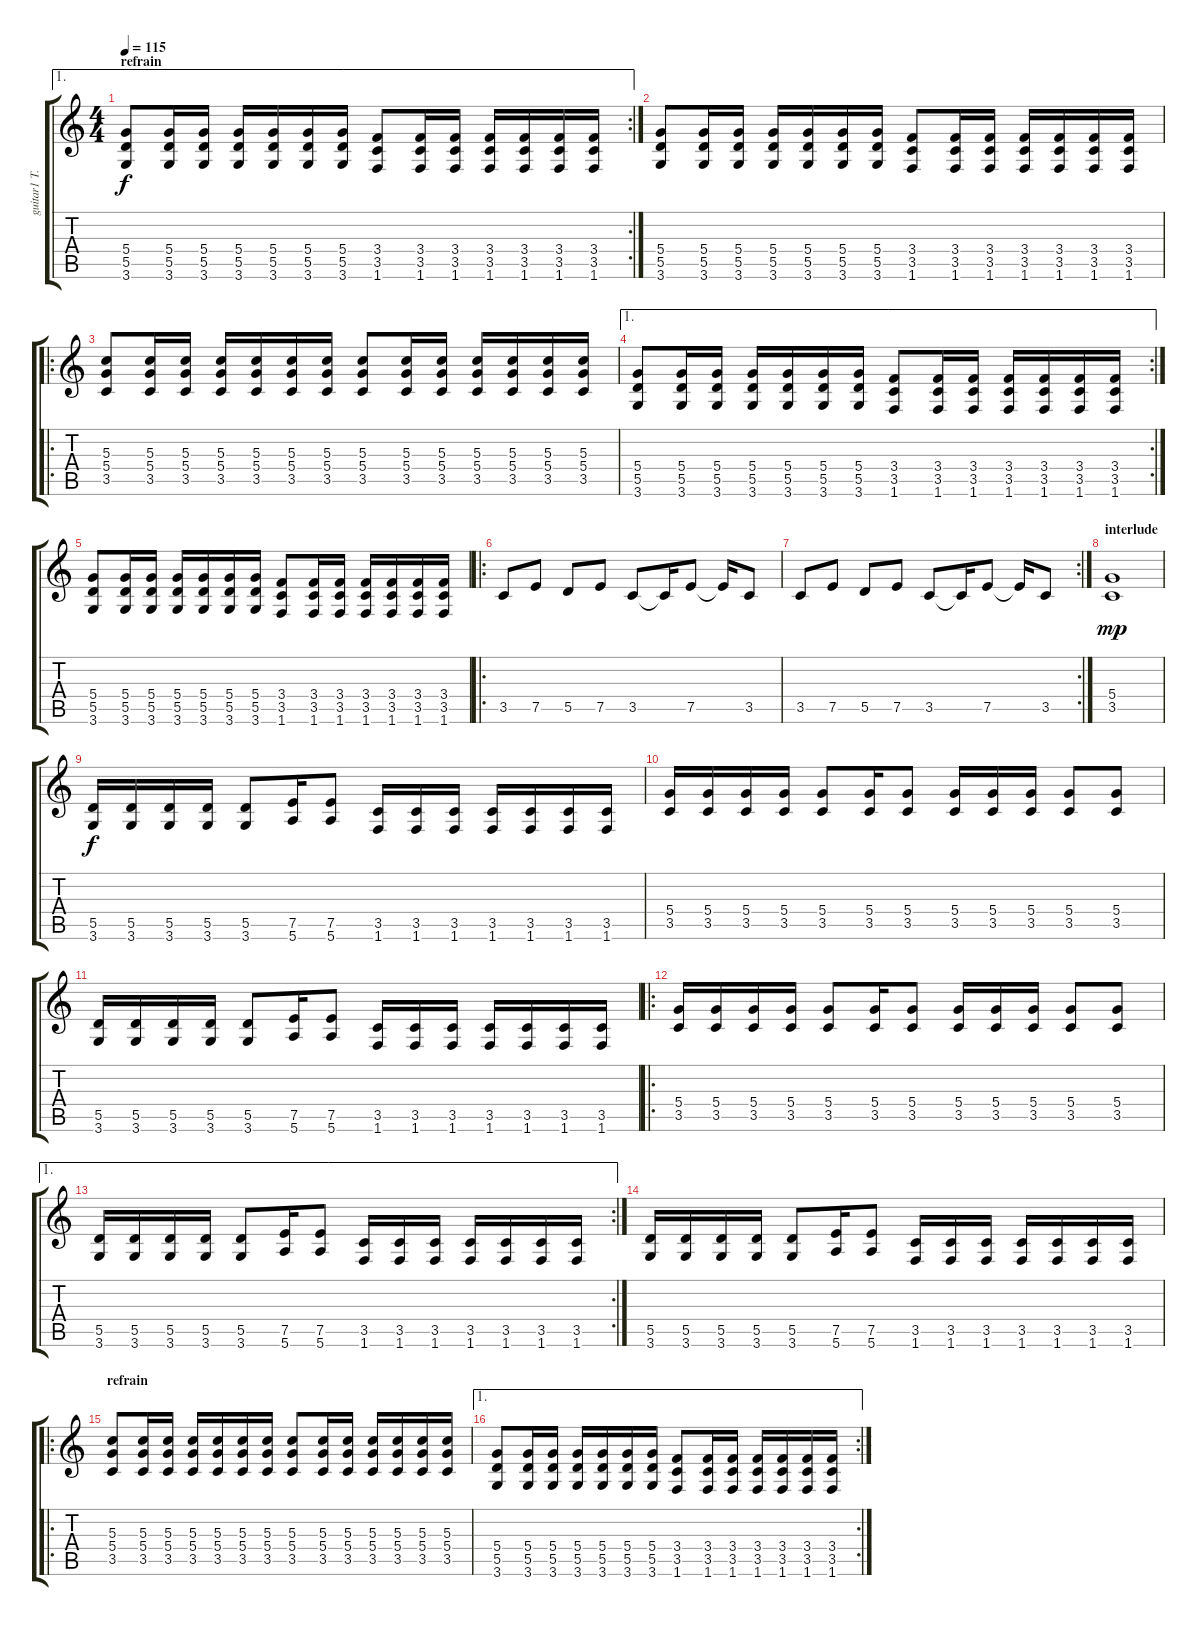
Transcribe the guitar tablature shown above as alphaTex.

\track ("guitar1 longe" "guitar1 T.") {instrument distortionguitar}
\staff {score tabs}
\tuning (E4 B3 G3 D3 A2 E2) {hide}
\ae 1
\rc 2
\ts (4 4)
\section ("" "refrain")
\tempo 115
\clef g2
\ks c
(5.4 5.5 3.6).8{dy f} (5.4 5.5 3.6).16 (5.4 5.5 3.6).16 (5.4 5.5 3.6).16 (5.4 5.5 3.6).16 (5.4 5.5 3.6).16 (5.4 5.5 3.6).16 (3.4 3.5 1.6).8 (3.4 3.5 1.6).16 (3.4 3.5 1.6).16 (3.4 3.5 1.6).16 (3.4 3.5 1.6).16 (3.4 3.5 1.6).16 (3.4 3.5 1.6).16 |
(5.4 5.5 3.6).8 (5.4 5.5 3.6).16 (5.4 5.5 3.6).16 (5.4 5.5 3.6).16 (5.4 5.5 3.6).16 (5.4 5.5 3.6).16 (5.4 5.5 3.6).16 (3.4 3.5 1.6).8 (3.4 3.5 1.6).16 (3.4 3.5 1.6).16 (3.4 3.5 1.6).16 (3.4 3.5 1.6).16 (3.4 3.5 1.6).16 (3.4 3.5 1.6).16 |
\ro
(5.3 5.4 3.5).8 (5.3 5.4 3.5).16 (5.3 5.4 3.5).16 (5.3 5.4 3.5).16 (5.3 5.4 3.5).16 (5.3 5.4 3.5).16 (5.3 5.4 3.5).16 (5.3 5.4 3.5).8 (5.3 5.4 3.5).16 (5.3 5.4 3.5).16 (5.3 5.4 3.5).16 (5.3 5.4 3.5).16 (5.3 5.4 3.5).16 (5.3 5.4 3.5).16 |
\ae 1
\rc 2
(5.4 5.5 3.6).8 (5.4 5.5 3.6).16 (5.4 5.5 3.6).16 (5.4 5.5 3.6).16 (5.4 5.5 3.6).16 (5.4 5.5 3.6).16 (5.4 5.5 3.6).16 (3.4 3.5 1.6).8 (3.4 3.5 1.6).16 (3.4 3.5 1.6).16 (3.4 3.5 1.6).16 (3.4 3.5 1.6).16 (3.4 3.5 1.6).16 (3.4 3.5 1.6).16 |
(5.4 5.5 3.6).8 (5.4 5.5 3.6).16 (5.4 5.5 3.6).16 (5.4 5.5 3.6).16 (5.4 5.5 3.6).16 (5.4 5.5 3.6).16 (5.4 5.5 3.6).16 (3.4 3.5 1.6).8 (3.4 3.5 1.6).16 (3.4 3.5 1.6).16 (3.4 3.5 1.6).16 (3.4 3.5 1.6).16 (3.4 3.5 1.6).16 (3.4 3.5 1.6).16 |
\ro
3.5.8 7.5.8 5.5.8 7.5.8 3.5.8 3.5{t}.16 7.5.8 7.5{t}.16 3.5.8 |
\rc 2
3.5.8 7.5.8 5.5.8 7.5.8 3.5.8 3.5{t}.16 7.5.8 7.5{t}.16 3.5.8 |
\section ("" "interlude")
(5.4 3.5).1{dy mp volume 7} |
(5.5 3.6).16{dy f volume 14 instrument electricguitarmuted} (5.5 3.6).16 (5.5 3.6).16 (5.5 3.6).16 (5.5 3.6).8 (7.5 5.6).16 (7.5 5.6).8 (3.5 1.6).16 (3.5 1.6).16 (3.5 1.6).16 (3.5 1.6).16 (3.5 1.6).16 (3.5 1.6).16 (3.5 1.6).16 |
(5.4 3.5).16 (5.4 3.5).16 (5.4 3.5).16 (5.4 3.5).16 (5.4 3.5).8 (5.4 3.5).16 (5.4 3.5).8 (5.4 3.5).16 (5.4 3.5).16 (5.4 3.5).16 (5.4 3.5).8 (5.4 3.5).8 |
(5.5 3.6).16 (5.5 3.6).16 (5.5 3.6).16 (5.5 3.6).16 (5.5 3.6).8 (7.5 5.6).16 (7.5 5.6).8 (3.5 1.6).16 (3.5 1.6).16 (3.5 1.6).16 (3.5 1.6).16 (3.5 1.6).16 (3.5 1.6).16 (3.5 1.6).16 |
\ro
(5.4 3.5).16 (5.4 3.5).16 (5.4 3.5).16 (5.4 3.5).16 (5.4 3.5).8 (5.4 3.5).16 (5.4 3.5).8 (5.4 3.5).16 (5.4 3.5).16 (5.4 3.5).16 (5.4 3.5).8 (5.4 3.5).8 |
\ae 1
\rc 2
(5.5 3.6).16 (5.5 3.6).16 (5.5 3.6).16 (5.5 3.6).16 (5.5 3.6).8 (7.5 5.6).16 (7.5 5.6).8 (3.5 1.6).16 (3.5 1.6).16 (3.5 1.6).16 (3.5 1.6).16 (3.5 1.6).16 (3.5 1.6).16 (3.5 1.6).16 |
(5.5 3.6).16 (5.5 3.6).16 (5.5 3.6).16 (5.5 3.6).16 (5.5 3.6).8 (7.5 5.6).16 (7.5 5.6).8 (3.5 1.6).16 (3.5 1.6).16 (3.5 1.6).16 (3.5 1.6).16 (3.5 1.6).16 (3.5 1.6).16 (3.5 1.6).16 |
\ro
\section ("" "refrain")
(5.3 5.4 3.5).8{instrument distortionguitar} (5.3 5.4 3.5).16 (5.3 5.4 3.5).16 (5.3 5.4 3.5).16 (5.3 5.4 3.5).16 (5.3 5.4 3.5).16 (5.3 5.4 3.5).16 (5.3 5.4 3.5).8 (5.3 5.4 3.5).16 (5.3 5.4 3.5).16 (5.3 5.4 3.5).16 (5.3 5.4 3.5).16 (5.3 5.4 3.5).16 (5.3 5.4 3.5).16 |
\ae 1
\rc 2
(5.4 5.5 3.6).8 (5.4 5.5 3.6).16 (5.4 5.5 3.6).16 (5.4 5.5 3.6).16 (5.4 5.5 3.6).16 (5.4 5.5 3.6).16 (5.4 5.5 3.6).16 (3.4 3.5 1.6).8 (3.4 3.5 1.6).16 (3.4 3.5 1.6).16 (3.4 3.5 1.6).16 (3.4 3.5 1.6).16 (3.4 3.5 1.6).16 (3.4 3.5 1.6).16
